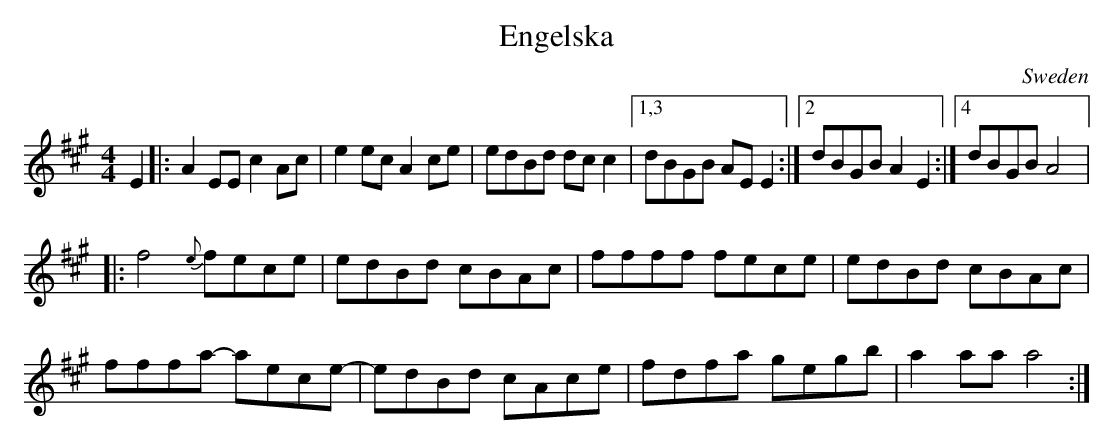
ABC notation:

X:1
T:Engelska
M:4/4
O:Sweden
K:A
E2|:\
A2EE c2Ac | e2ec A2ce | edBd dcc2 \
|1,3 dBGB AE E2 :|2 dBGB A2E2 :|4 dBGB A4 |:
f4 {e}fece | edBd cBAc| ffff fece | edBd cBAc |
fffa- aece- | edBd cAce | fdfa gegb | a2aa a4:|
